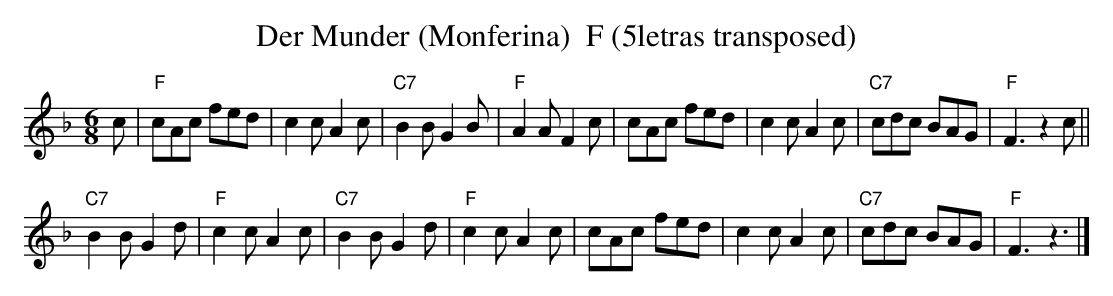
X:1
T:Der Munder (Monferina)  F (5letras transposed)
M:6/8
L:1/8
K:F transpose=3 %%MIDI gchordon
c | "F"cAc fed | c2c A2c | "C7"B2B G2B | "F"A2A F2c | cAc fed | c2c A2c | "C7"cdc BAG | "F"F3z2c ||
"C7"B2B G2d | "F"c2c A2c | "C7"B2B G2d | "F"c2c A2c | cAc fed | c2c A2c | "C7"cdc BAG | "F"F3z3 |]
